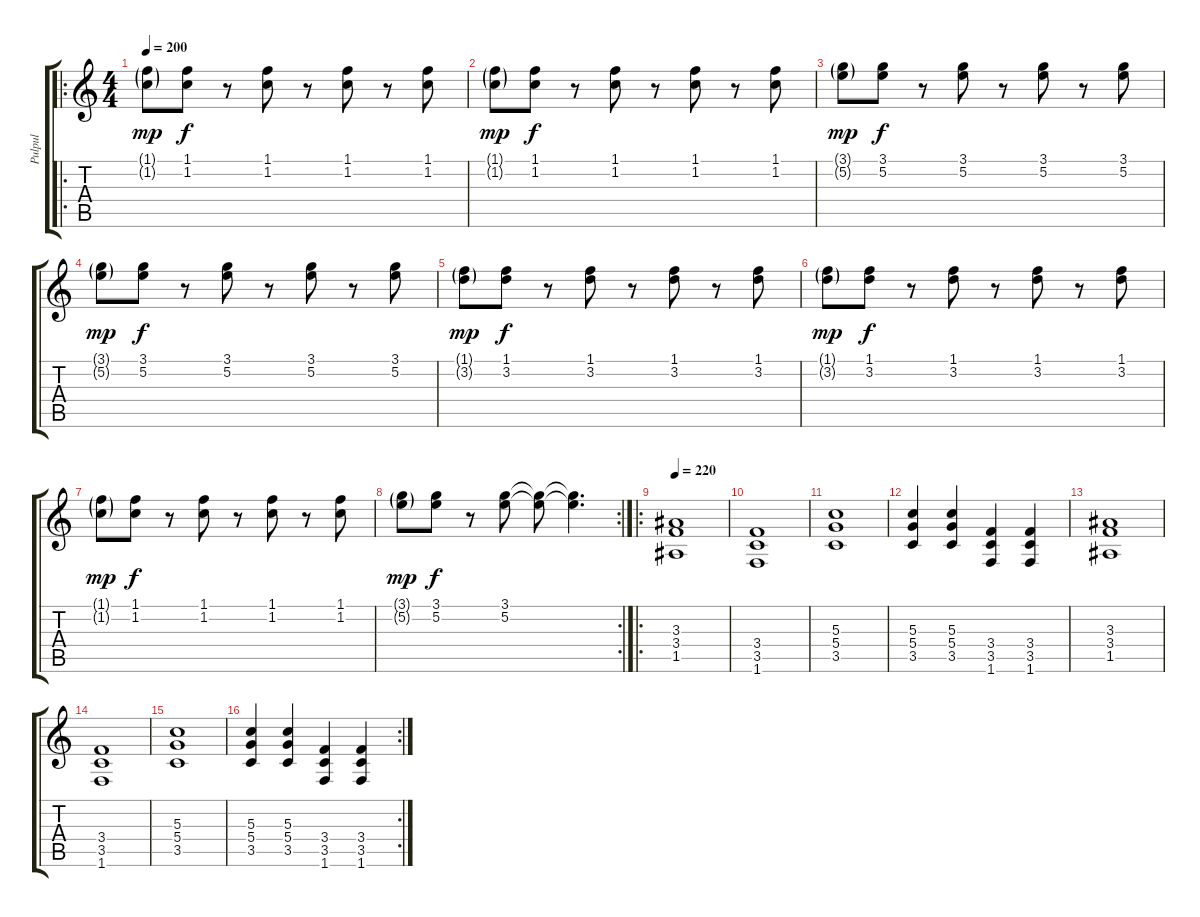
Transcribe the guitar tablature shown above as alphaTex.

\track ("Pulpul" "Pulpul") {instrument electricguitarclean}
\staff {score tabs}
\tuning (E4 B3 G3 D3 A2 E2) {hide}
\ro
\ts (4 4)
\tempo 200
\clef g2
\ks c
(1.1{g} 1.2{g}).8{dy mp volume 10 balance 12 instrument electricguitarmuted} (1.1 1.2).8{dy f} r.8 (1.1 1.2).8 r.8 (1.1 1.2).8 r.8 (1.1 1.2).8 |
(1.1{g} 1.2{g}).8{dy mp} (1.1 1.2).8{dy f} r.8 (1.1 1.2).8 r.8 (1.1 1.2).8 r.8 (1.1 1.2).8 |
(3.1{g} 5.2{g}).8{dy mp} (3.1 5.2).8{dy f} r.8 (3.1 5.2).8 r.8 (3.1 5.2).8 r.8 (3.1 5.2).8 |
(3.1{g} 5.2{g}).8{dy mp} (3.1 5.2).8{dy f} r.8 (3.1 5.2).8 r.8 (3.1 5.2).8 r.8 (3.1 5.2).8 |
(1.1{g} 3.2{g}).8{dy mp} (1.1 3.2).8{dy f} r.8 (1.1 3.2).8 r.8 (1.1 3.2).8 r.8 (1.1 3.2).8 |
(1.1{g} 3.2{g}).8{dy mp} (1.1 3.2).8{dy f} r.8 (1.1 3.2).8 r.8 (1.1 3.2).8 r.8 (1.1 3.2).8 |
(1.1{g} 1.2{g}).8{dy mp} (1.1 1.2).8{dy f} r.8 (1.1 1.2).8 r.8 (1.1 1.2).8 r.8 (1.1 1.2).8 |
\rc 2
(3.1{g} 5.2{g}).8{dy mp} (3.1 5.2).8{dy f} r.8 (3.1 5.2).8 (3.1{t} 5.2{t}).8 (3.1{t} 5.2{t}).4{d} |
\ro
\tempo 220
(3.3 3.4 1.5).1{volume 13 balance 8 instrument distortionguitar} |
(3.4 3.5 1.6).1 |
(5.3 5.4 3.5).1 |
(5.3 5.4 3.5).4 (5.3 5.4 3.5).4 (3.4 3.5 1.6).4 (3.4 3.5 1.6).4 |
(3.3 3.4 1.5).1{instrument distortionguitar} |
(3.4 3.5 1.6).1 |
(5.3 5.4 3.5).1 |
\rc 2
(5.3 5.4 3.5).4 (5.3 5.4 3.5).4 (3.4 3.5 1.6).4 (3.4 3.5 1.6).4
